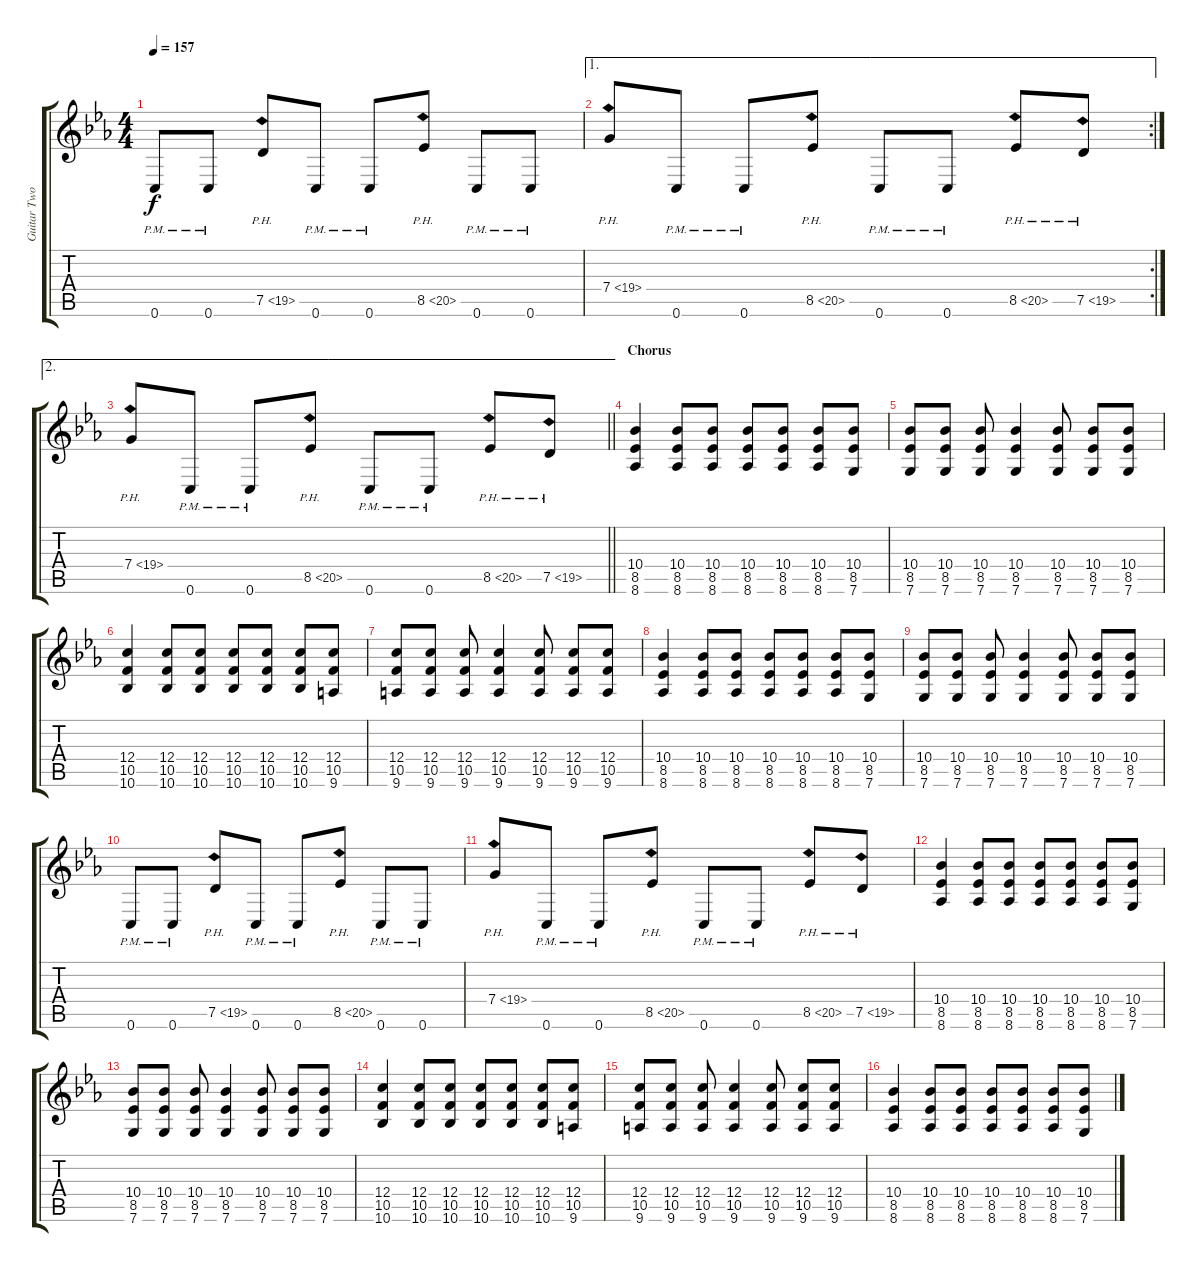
\track ("Guitar Two" "Guitar Two") {instrument distortionguitar}
\staff {score tabs}
\tuning (E4 C4 G3 C3 G2 C2) {hide}
\ts (4 4)
\tempo 157
\clef g2
\ks cminor
0.6{pm}.8{dy f} 0.6{pm}.8 7.5{ph 12}.8 0.6{pm}.8 0.6{pm}.8 8.5{ph 12}.8 0.6{pm}.8 0.6{pm}.8 |
\ae 1
\rc 2
7.4{ph 12}.8 0.6{pm}.8 0.6{pm}.8 8.5{ph 12}.8 0.6{pm}.8 0.6{pm}.8 8.5{ph 12}.8 7.5{ph 12}.8 |
\ae 2
\barLineRight lightlight
7.4{ph 12}.8 0.6{pm}.8 0.6{pm}.8 8.5{ph 12}.8 0.6{pm}.8 0.6{pm}.8 8.5{ph 12}.8 7.5{ph 12}.8 |
\section ("" "Chorus")
(10.4 8.5 8.6).4 (10.4 8.5 8.6).8 (10.4 8.5 8.6).8 (10.4 8.5 8.6).8 (10.4 8.5 8.6).8 (10.4 8.5 8.6).8 (10.4 8.5 7.6).8 |
(10.4 8.5 7.6).8 (10.4 8.5 7.6).8 (10.4 8.5 7.6).8 (10.4 8.5 7.6).4 (10.4 8.5 7.6).8 (10.4 8.5 7.6).8 (10.4 8.5 7.6).8 |
(12.4 10.5 10.6).4 (12.4 10.5 10.6).8 (12.4 10.5 10.6).8 (12.4 10.5 10.6).8 (12.4 10.5 10.6).8 (12.4 10.5 10.6).8 (12.4 10.5 9.6).8 |
(12.4 10.5 9.6).8 (12.4 10.5 9.6).8 (12.4 10.5 9.6).8 (12.4 10.5 9.6).4 (12.4 10.5 9.6).8 (12.4 10.5 9.6).8 (12.4 10.5 9.6).8 |
(10.4 8.5 8.6).4 (10.4 8.5 8.6).8 (10.4 8.5 8.6).8 (10.4 8.5 8.6).8 (10.4 8.5 8.6).8 (10.4 8.5 8.6).8 (10.4 8.5 7.6).8 |
(10.4 8.5 7.6).8 (10.4 8.5 7.6).8 (10.4 8.5 7.6).8 (10.4 8.5 7.6).4 (10.4 8.5 7.6).8 (10.4 8.5 7.6).8 (10.4 8.5 7.6).8 |
0.6{pm}.8 0.6{pm}.8 7.5{ph 12}.8 0.6{pm}.8 0.6{pm}.8 8.5{ph 12}.8 0.6{pm}.8 0.6{pm}.8 |
7.4{ph 12}.8 0.6{pm}.8 0.6{pm}.8 8.5{ph 12}.8 0.6{pm}.8 0.6{pm}.8 8.5{ph 12}.8 7.5{ph 12}.8 |
(10.4 8.5 8.6).4 (10.4 8.5 8.6).8 (10.4 8.5 8.6).8 (10.4 8.5 8.6).8 (10.4 8.5 8.6).8 (10.4 8.5 8.6).8 (10.4 8.5 7.6).8 |
(10.4 8.5 7.6).8 (10.4 8.5 7.6).8 (10.4 8.5 7.6).8 (10.4 8.5 7.6).4 (10.4 8.5 7.6).8 (10.4 8.5 7.6).8 (10.4 8.5 7.6).8 |
(12.4 10.5 10.6).4 (12.4 10.5 10.6).8 (12.4 10.5 10.6).8 (12.4 10.5 10.6).8 (12.4 10.5 10.6).8 (12.4 10.5 10.6).8 (12.4 10.5 9.6).8 |
(12.4 10.5 9.6).8 (12.4 10.5 9.6).8 (12.4 10.5 9.6).8 (12.4 10.5 9.6).4 (12.4 10.5 9.6).8 (12.4 10.5 9.6).8 (12.4 10.5 9.6).8 |
(10.4 8.5 8.6).4 (10.4 8.5 8.6).8 (10.4 8.5 8.6).8 (10.4 8.5 8.6).8 (10.4 8.5 8.6).8 (10.4 8.5 8.6).8 (10.4 8.5 7.6).8
